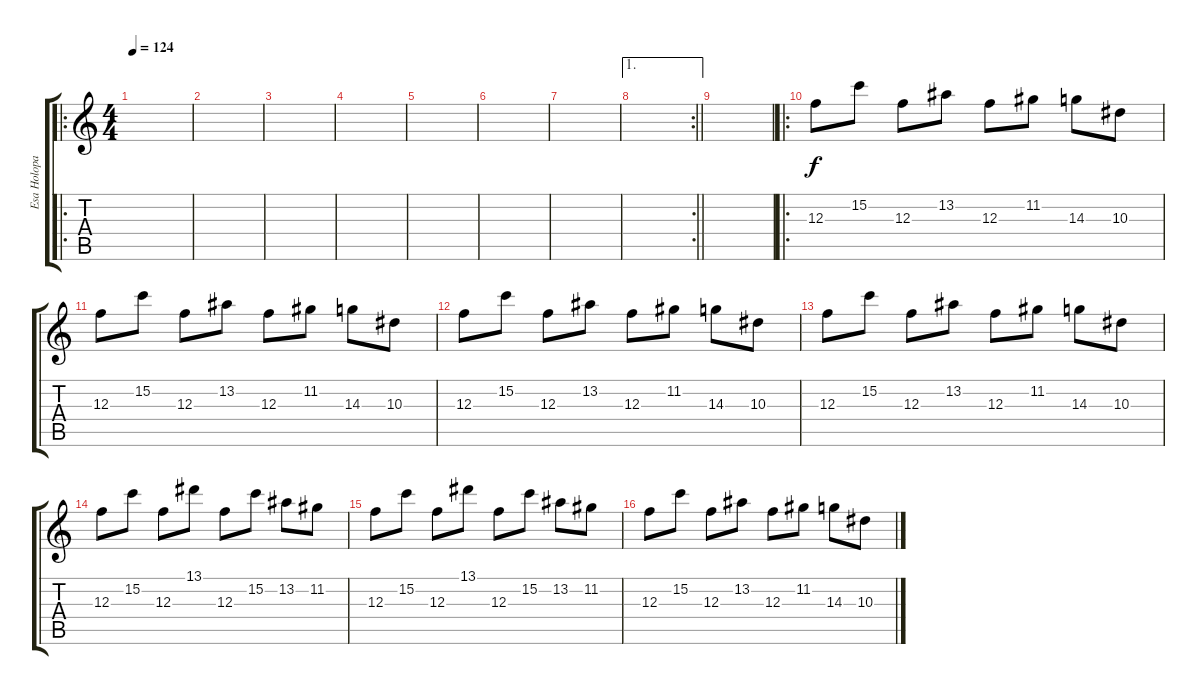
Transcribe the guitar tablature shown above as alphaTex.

\track ("Esa Holopainen" "Esa Holopa") {instrument distortionguitar}
\staff {score tabs}
\tuning (D4 A3 F3 C3 G2 D2) {hide}
\ro
\ts (4 4)
\tempo 124
\clef g2
\ks c
|
|
|
|
|
|
|
\ae 1
\rc 2
\barLineRight lightlight
|
|
\ro
12.3.8 15.2.8 12.3.8 13.2.8 12.3.8 11.2.8 14.3.8 10.3.8 |
12.3.8 15.2.8 12.3.8 13.2.8 12.3.8 11.2.8 14.3.8 10.3.8 |
12.3.8 15.2.8 12.3.8 13.2.8 12.3.8 11.2.8 14.3.8 10.3.8 |
12.3.8 15.2.8 12.3.8 13.2.8 12.3.8 11.2.8 14.3.8 10.3.8 |
12.3.8 15.2.8 12.3.8 13.1.8 12.3.8 15.2.8 13.2.8 11.2.8 |
12.3.8 15.2.8 12.3.8 13.1.8 12.3.8 15.2.8 13.2.8 11.2.8 |
12.3.8 15.2.8 12.3.8 13.2.8 12.3.8 11.2.8 14.3.8 10.3.8
